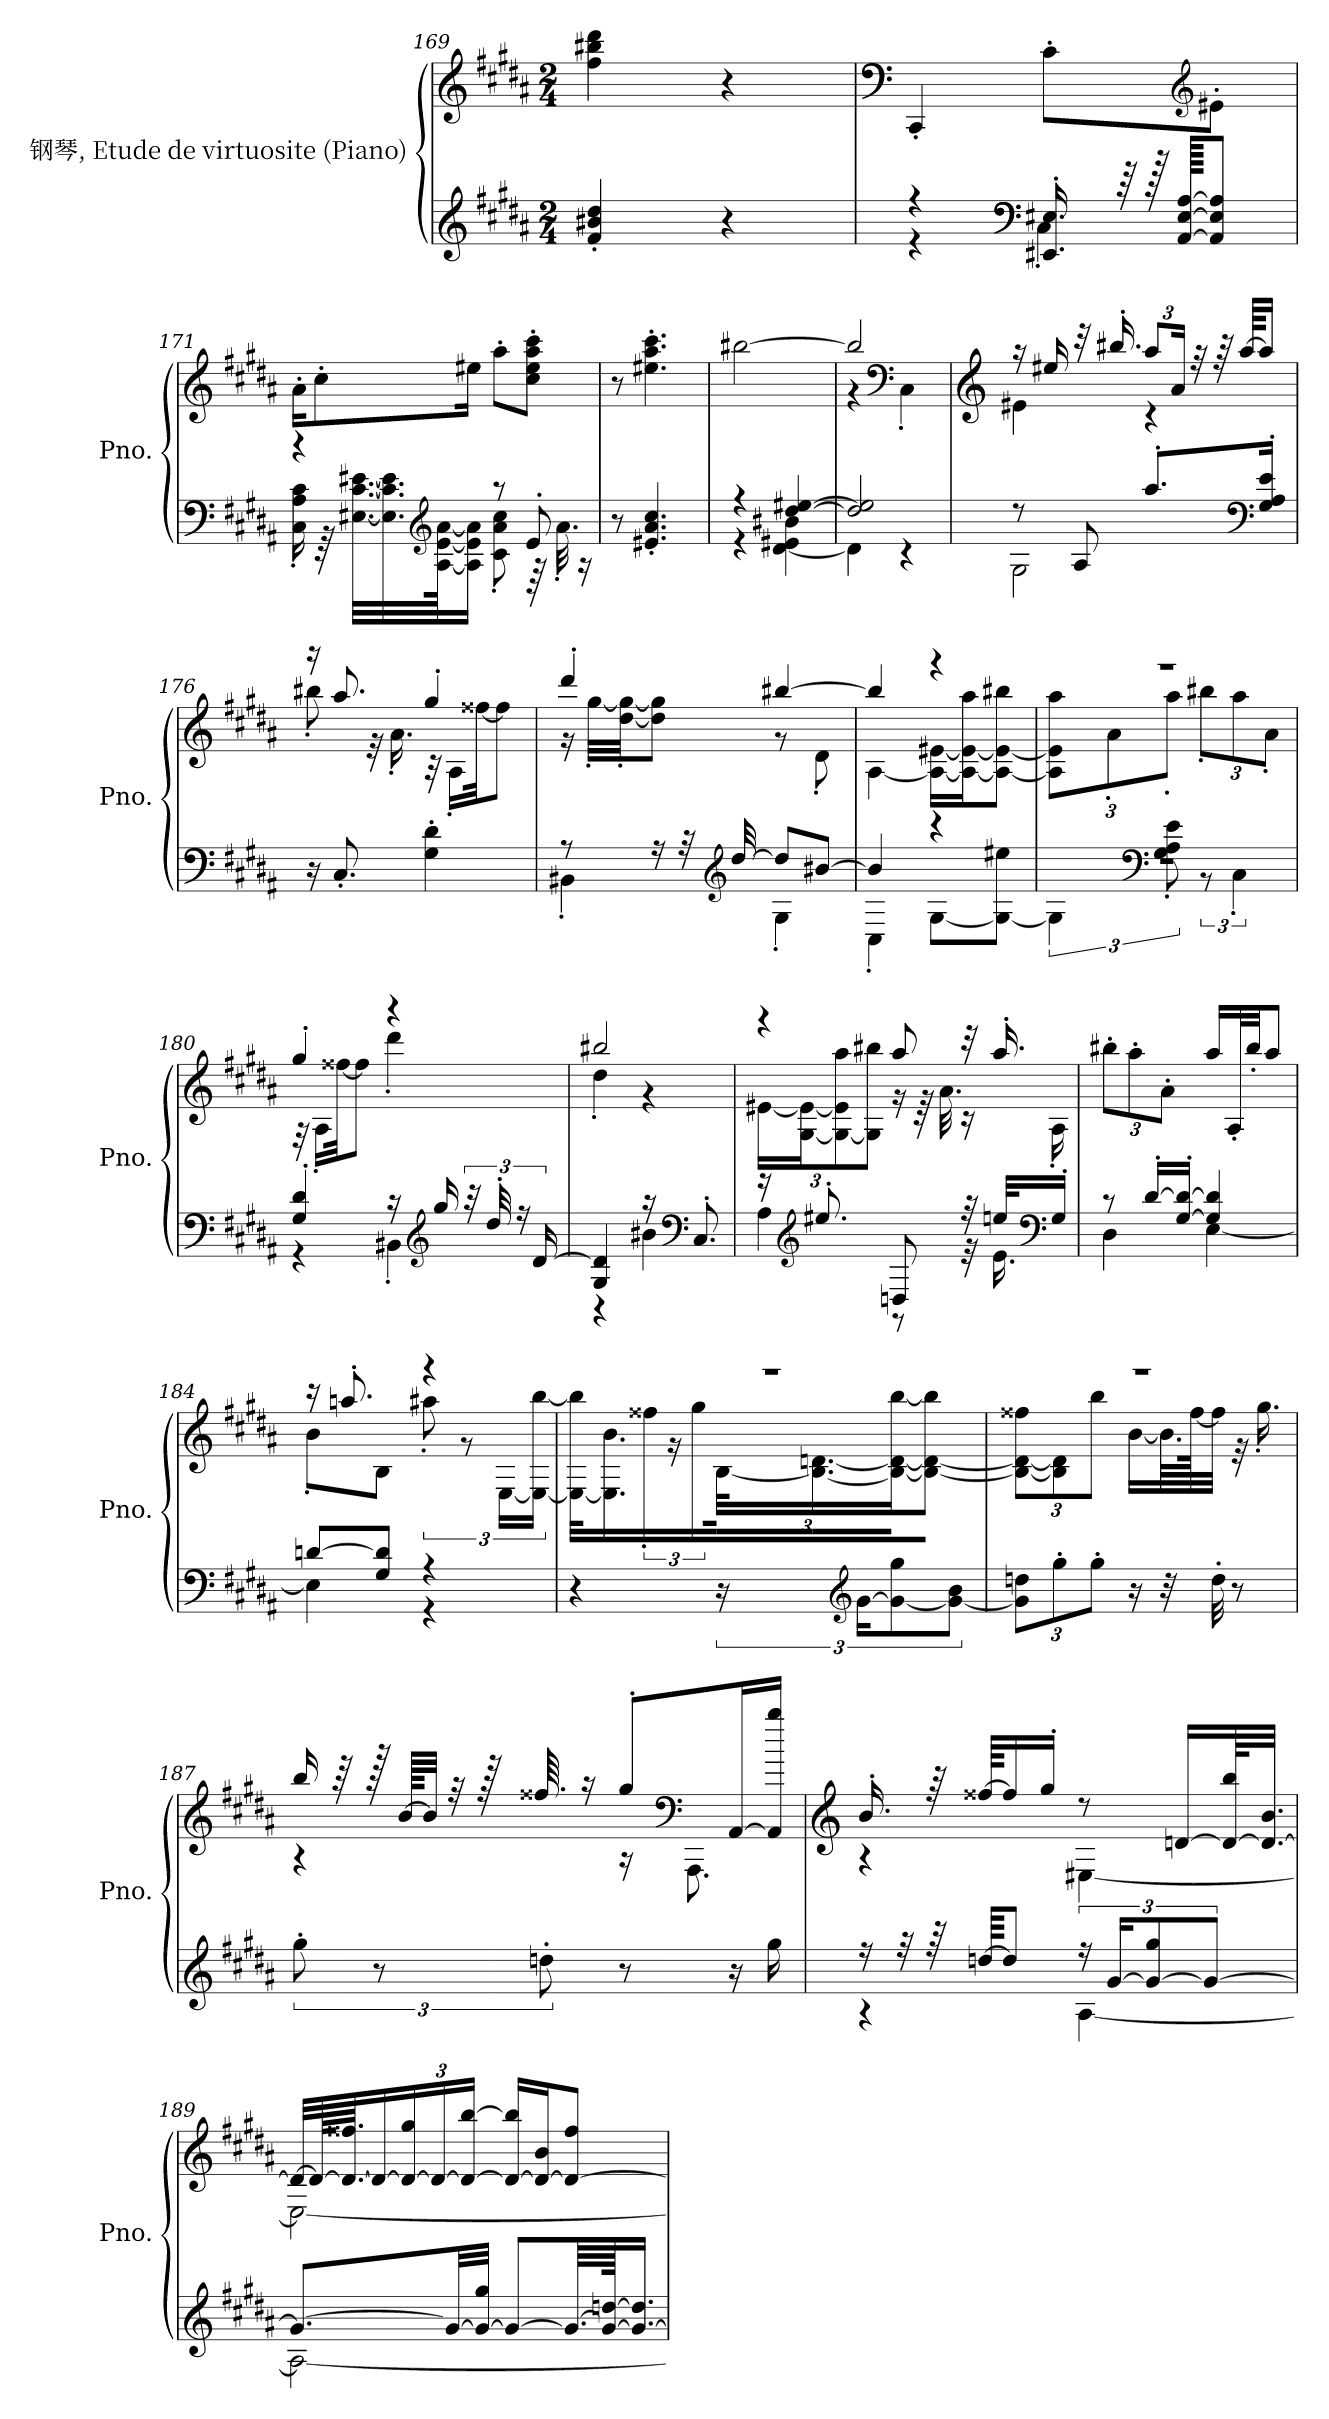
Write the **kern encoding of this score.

**kern	**kern
*part1	*part1
*staff2	*staff1
*I"钢琴, Etude de virtuosite (Piano)	*
*I'Pno.	*
*clefG2	*clefG2
*k[f#c#g#d#a#]	*k[f#c#g#d#a#]
*M2/4	*M2/4
=169	=169
4f#/' 4b#X/' 4dd#/'	4ff#\ 4bb#X\ 4ddd#\
4r	4r
=170	=170
*	*clefF4
*^	*
4r	4r	4CC#'/
*clefF4	*	*
16.EE#X/' 16.E#X/'	4C#'\	8c#'\L
64r	.	.
128r	.	.
[128AA#/ [128E#/ [128A#/KKKKL	.	.
*	*	*clefG2
8AA#/] 8E#/] 8A#/]J	.	8e#X'\J
!!LO:LB:g=z
=171	=171	=171
4r	16C#\' 16A#\' 16c#\'	16a#'\KL
.	64r	8cc#'\
.	[32.E#X\ [32.c#\ [32.e#X\LLL	.
.	32.E#\] 32.c#\] 32.e#\]	.
*clefG2	*	*
.	[64A#\ [64e#\ [64a#\JK	.
.	16A#\] 16e#\] 16a#\]JJ	16ee#X\Jk
8r	8c#\' 8a#\' 8cc#\'	8aa#'\L
8e#'/	64r	8cc#\' 8ee#\' 8aa#\' 8ccc#\'J
.	32.a#'\	.
.	16r	.
*v	*v	*
=172	=172
8r	8r
4.e#X/' 4.a#/' 4.cc#/'	4.ee#X\' 4.aa#\' 4.ccc#\'
=173	=173
*^	*
4r	4r	[2bb#X\
[4dd#/ [4ee#X/	[4d#\ 4e#X\ 4b#X\	.
=174	=174	=174
*	*	*^
2dd#/] 2ee#/]	4d#\]	2bb#/]	4r
*	*	*clefF4	*
.	4r	.	4C#'\
!!LO:LB:g=z	!!
=175	=175	=175	=175
*	*	*clefG2	*
8r	2G#\	16r	4e#X\
.	.	16ee#X/	.
8A#/	.	32r	.
.	.	16.bb#X'/	.
*	*	*Xbrackettup	*
8.aa#'/L	.	12aa#/L	4r
.	.	24a#/Jk	.
.	.	32r	.
.	.	64r	.
.	.	[64aa#/KKLL	.
*clefF4	*	*	*
16G#/' 16A#/' 16e/'Jk	.	16aa#/JJ]	.
*v	*v	*	*
=176	=176	=176
16r	16r	8bb#X'\
8.C#'/	8.aa#/	.
.	.	32r
.	.	16.a#'\
4G#\' 4d#\'	4gg#'/	32r
.	.	16A#'\LL
.	.	[32ff##X\JK
.	.	8ff##\J]
=177	=177	=177
*^	*	*
8r	4BB#X'\	4ddd#'/	16r
.	.	.	[32gg#'\LLL
.	.	.	[32dd#\' 32gg#\_'JJ
16r	.	.	8dd#\] 8gg#\]J
32r	.	.	.
*clefG2	*	*	*
[32dd#/	.	.	.
8dd#/L]	4G#'\	[4bb#X/	8r
[8b#X/J	.	.	8d#'\
!!LO:LB:g=z	!!
=178	=178	=178	=178
4b#/]	4C#'\	4bb#/]	[4A#\
4r	[8G#\L	4r	16A#\_ [16e#X\LL
.	.	.	16A#\_ 16e#\_ 16aa#\J
.	8G#\_ 8ee#X\J	.	8A#\_ 8e#\_ 8bb#X\J
=179	=179	=179	=179
2r	6G#\]	2r	12A#\] 12e#\] 12aa#\L
.	.	.	12a#'\
*clefF4	*	*	*
.	12G#\' 12A#\' 12e\'	.	12aa#'\J
.	12r	.	12bb#X'\L
.	6C#'\	.	12aa#\
.	.	.	12a#'\J
=180	=180	=180	=180
4G#/' 4d#/'	4r	4gg#'/	32r
.	.	.	16A#'\LL
.	.	.	[32ff##X\JK
.	.	.	8ff##\J]
16r	4BB#X'\	4r	4ddd#'\
*clefG2	*	*	*
16gg#/	.	.	.
48r	.	.	.
48dd#'/	.	.	.
24r	.	.	.
[24d#/	.	.	.
=181	=181	=181	=181
4G#/ 4d#/]	4r	2bb#X/	4dd#'\
16r	4b#X\	.	4r
*clefF4	*	*	*
8.C#'/	.	.	.
!!LO:LB:g=z	!!
=182	=182	=182	=182
16r	4A#\	4r	[24e#X\LL
.	.	.	[24G#\ 24e#\_J
*clefG2	*	*	*
8.ee#X'/	.	.	.
.	.	.	12G#\_ 12e#\] 12aa#\
.	.	.	12G#\] 12bb#X\J
8Dn/	8r	8aa#/	16r
.	.	.	64r
.	.	.	32.a#\
32r	32r	32r	16r
32een/KLL	16.e\	16.aa#'/	.
*clefF4	*	*	*
16G#'/JJ	.	.	16A#'\
*	*	*v	*v
=183	=183	=183
8r	4D#\	12bb#X'\L
.	.	12aa#'\
[16d#'/LL	.	.
.	.	12a#'\J
[16G#/' 16d#/_'JJ	.	.
4G#/] 4d#/]	[4E\	16aa#/LL
.	.	32A#'/L
.	.	32bb#'/JJ
.	.	8aa#/J
=184	=184	=184
*	*	*^
[8dn/L	4E\]	16r	8b'\L
.	.	8.aan'/	.
8G#/ 8d/]J	.	.	8B\J
*	*	*	*brackettup
4r	4r	4r	12aa#X'\
.	.	.	12r
.	.	.	[24E\LL
.	.	.	24E\_ [24bb\JJ
*v	*v	*	*
!!LO:LB:g=z	!!
=185	=185	=185
4r	2r	32E\_ 32bb\]KLL
.	.	16.E\] 16.b\
.	.	24ff##X'\JJ
.	.	24r
.	.	24gg#\
*	*	*Xbrackettup
24r	.	[48B\KLL
.	.	24.B\_ [24.dn\
*clefG2	*	*
[24g#\KL	.	.
12g#\_ 12gg#\	.	24B\_ 24d\_ [24bb\J
.	.	8B\_ 8d\_ 8bb\]J
12g#\_ 12b\J	.	.
=186	=186	=186
*Xbrackettup	*	*
12g#\] 12ddn\L	2r	12B\_ 12d\_ 12ff##X\L
12gg#'\	.	12B\] 12d\]
12gg#'\J	.	12bb\J
16r	.	[16b\LL
32r	.	64.b\LL]
.	.	[128ff##\JK
32dd'\	.	32ff##\JJJ]
8r	.	32r
.	.	16.gg#'\
!!LO:PB:g=z	!!
=187	=187	=187
*brackettup	*	*
12gg#'\	16bb/	4r
.	64r	.
.	128r	.
12r	.	.
.	[128b/KKLLL	.
.	32b/JJJ]	.
.	32r	.
.	128r	.
.	64.ff##X/	.
12ddn'\	.	.
.	16r	.
8r	8gg#'/L	16r
*	*clefF4	*
.	.	8.AAA#\
16r	[16AA#/L	.
16gg#\	16AA#/] 16bb/JJ	.
=188	=188	=188
*	*clefG2	*
*^	*	*
16r	4r	16.b'/	4r
32r	.	.	.
64r	.	64r	.
[64ddn/KKKL	.	[64ff##X/KKLL	.
8dd/J]	.	16ff##/]	.
.	.	16gg#'/JJ	.
24r	[4A#\	8r	[4E#X\
[24g#/KL	.	.	.
12g#/_ 12gg#/	.	.	.
.	.	[16dn/LL	.
12g#/J_	.	.	.
.	.	64d/_ 64bb/KL	.
.	.	32.d/_ 32.b/JJJ	.
!!LO:LB:g=z	!!
=189	=189	=189	=189
8.g#/L_	2A#\_	32d/LLL_	2E#\_
.	.	128d/KL_	.
.	.	64.d/_ 64.ff##X/JJ	.
.	.	16d/_	.
.	.	24d/_ 24gg#/	.
.	.	24d/_	.
32g#/LL_	.	.	.
.	.	24d/_ [24bb/JJ	.
32g#/_ 32gg#/JJJ	.	.	.
8g#/L_	.	16d/_ 16bb/]LL	.
.	.	16d/_ 16b/J	.
64.g#/LLL_	.	8d/_ 8ff##/J	.
128g#/_ [128ddn/JJK	.	.	.
16.g#/_ 16.dd/]JJ	.	.	.
*v	*v	*	*
*	*v	*v
=	=
*-	*-
